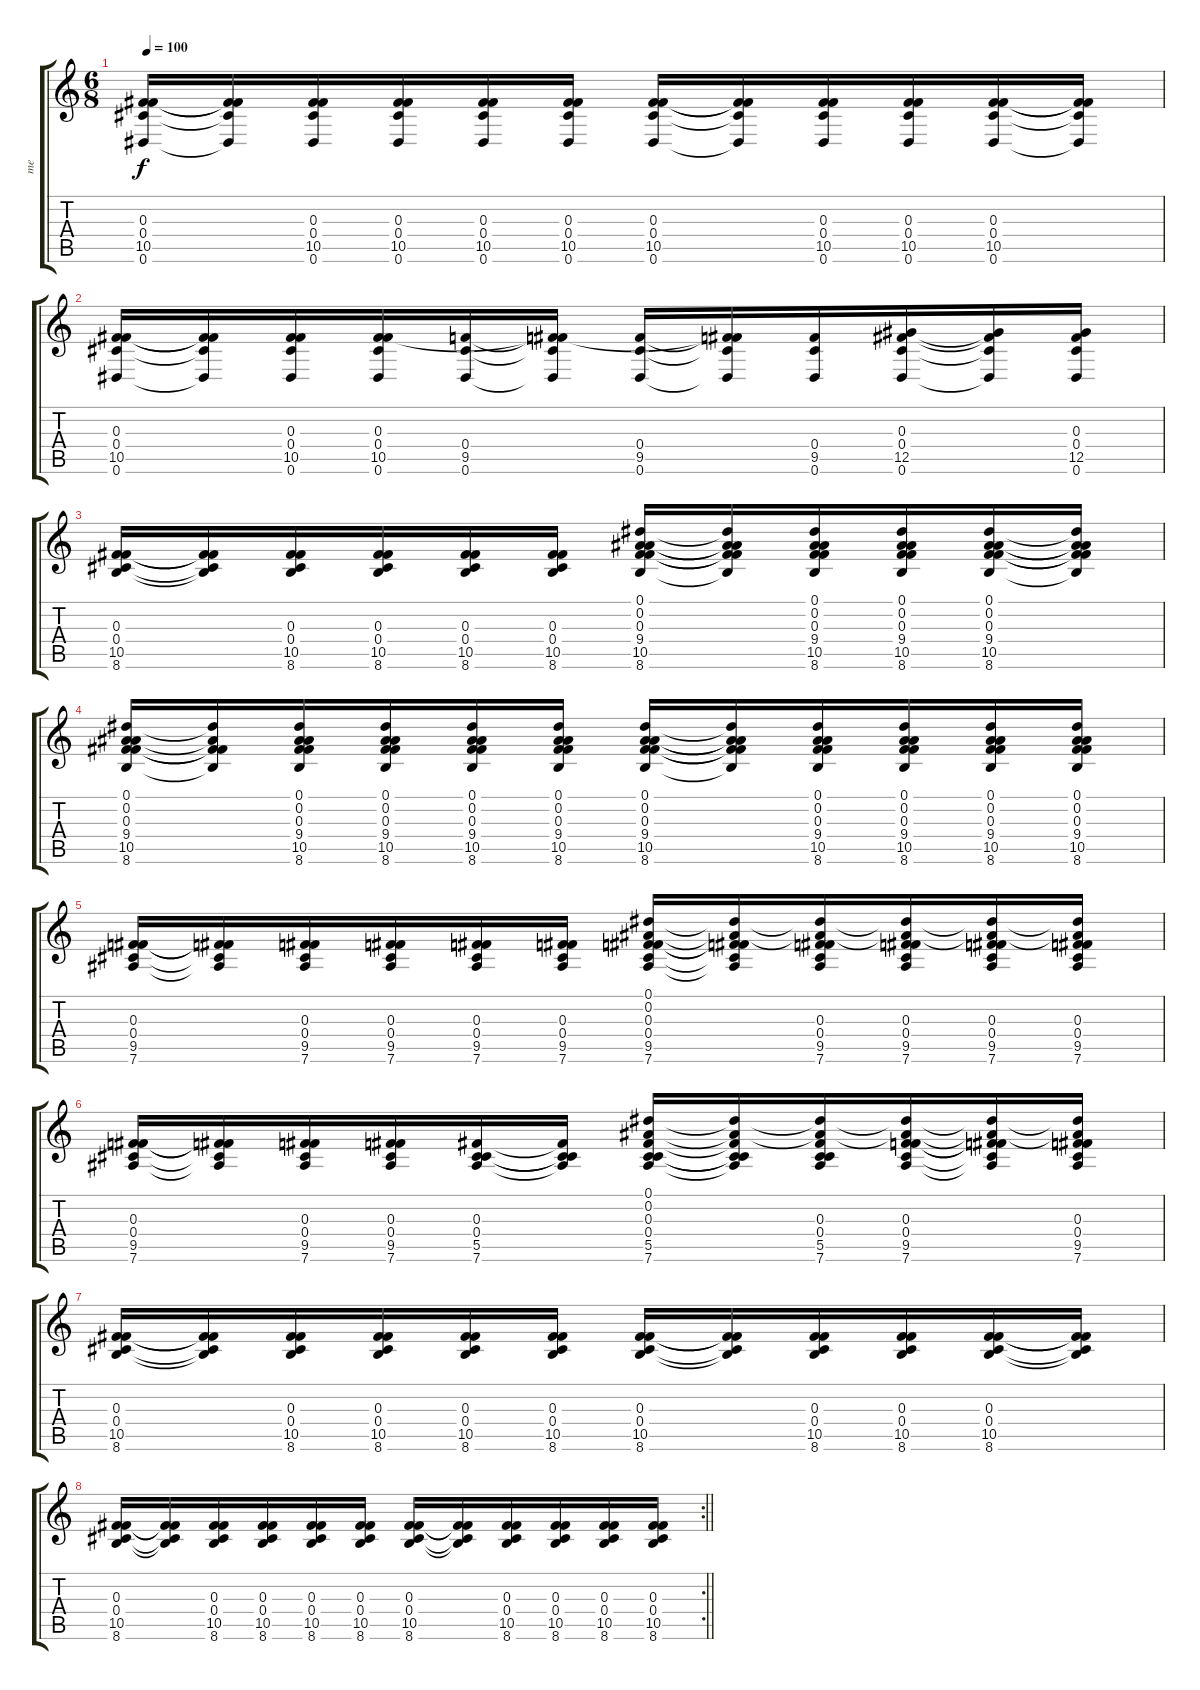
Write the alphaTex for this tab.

\track ("me" "me") {instrument electricguitarjazz}
\staff {score tabs}
\tuning (Eb4 Bb3 Gb3 Db3 Ab2 Eb2) {hide}
\ts (6 8)
\tempo 100
\clef g2
\ks c
(0.3 0.4 10.5 0.6).16{dy f} (0.3{t} 0.4{t} 10.5{t} 0.6{t}).16 (0.3 0.4 10.5 0.6).16 (0.3 0.4 10.5 0.6).16 (0.3 0.4 10.5 0.6).16 (0.3 0.4 10.5 0.6).16 (0.3 0.4 10.5 0.6).16 (0.3{t} 0.4{t} 10.5{t} 0.6{t}).16 (0.3 0.4 10.5 0.6).16 (0.3 0.4 10.5 0.6).16 (0.3 0.4 10.5 0.6).16 (0.3{t} 0.4{t} 10.5{t} 0.6{t}).16 |
(0.3 0.4 10.5 0.6).16 (0.3{t} 0.4{t} 10.5{t} 0.6{t}).16 (0.3 0.4 10.5 0.6).16 (0.3 0.4 10.5 0.6).16 (0.4 9.5 0.6).16 (0.3{t} 0.4{t} 9.5{t} 0.6{t}).16 (0.4 9.5 0.6).16 (0.3{t} 0.4{t} 9.5{t} 0.6{t}).16 (0.4 9.5 0.6).16 (0.3 0.4 12.5 0.6).16 (0.3{t} 0.4{t} 12.5{t} 0.6{t}).16 (0.3 0.4 12.5 0.6).16 |
(0.3 0.4 10.5 8.6).16 (0.3{t} 0.4{t} 10.5{t} 8.6{t}).16 (0.3 0.4 10.5 8.6).16 (0.3 0.4 10.5 8.6).16 (0.3 0.4 10.5 8.6).16 (0.3 0.4 10.5 8.6).16 (0.1 0.2 0.3 9.4 10.5 8.6).16 (0.1{t} 0.2{t} 0.3{t} 9.4{t} 10.5{t} 8.6{t}).16 (0.1 0.2 0.3 9.4 10.5 8.6).16 (0.1 0.2 0.3 9.4 10.5 8.6).16 (0.1 0.2 0.3 9.4 10.5 8.6).16 (0.1{t} 0.2{t} 0.3{t} 9.4{t} 10.5{t} 8.6{t}).16 |
(0.1 0.2 0.3 9.4 10.5 8.6).16 (0.1{t} 0.2{t} 0.3{t} 10.5{t} 8.6{t}).16 (0.1 0.2 0.3 9.4 10.5 8.6).16 (0.1 0.2 0.3 9.4 10.5 8.6).16 (0.1 0.2 0.3 9.4 10.5 8.6).16 (0.1 0.2 0.3 9.4 10.5 8.6).16 (0.1 0.2 0.3 9.4 10.5 8.6).16 (0.1{t} 0.2{t} 0.3{t} 9.4{t} 10.5{t} 8.6{t}).16 (0.1 0.2 0.3 9.4 10.5 8.6).16 (0.1 0.2 0.3 9.4 10.5 8.6).16 (0.1 0.2 0.3 9.4 10.5 8.6).16 (0.1 0.2 0.3 9.4 10.5 8.6).16 |
(0.3 0.4 9.5 7.6).16 (0.3{t} 0.4{t} 9.5{t} 7.6{t}).16 (0.3 0.4 9.5 7.6).16 (0.3 0.4 9.5 7.6).16 (0.3 0.4 9.5 7.6).16 (0.3 0.4 9.5 7.6).16 (0.1 0.2 0.3 0.4 9.5 7.6).16 (0.1{t} 0.2{t} 0.3{t} 0.4{t} 9.5{t} 7.6{t}).16 (0.1{t} 0.2{t} 0.3 0.4 9.5 7.6).16 (0.1{t} 0.2{t} 0.3 0.4 9.5 7.6).16 (0.1{t} 0.2{t} 0.3 0.4 9.5 7.6).16 (0.1{t} 0.2{t} 0.3 0.4 9.5 7.6).16 |
(0.3 0.4 9.5 7.6).16 (0.3{t} 0.4{t} 9.5{t} 7.6{t}).16 (0.3 0.4 9.5 7.6).16 (0.3 0.4 9.5 7.6).16 (0.3 0.4 5.5 7.6).16 (0.3{t} 0.4{t} 5.5{t} 7.6{t}).16 (0.1 0.2 0.3 0.4 5.5 7.6).16 (0.1{t} 0.2{t} 0.3{t} 0.4{t} 5.5{t} 7.6{t}).16 (0.1{t} 0.2{t} 0.3 0.4 5.5 7.6).16 (0.1{t} 0.2{t} 0.3 0.4 9.5 7.6).16 (0.1{t} 0.2{t} 0.3{t} 0.4{t} 9.5{t} 7.6{t}).16 (0.1{t} 0.2{t} 0.3 0.4 9.5 7.6).16 |
(0.3 0.4 10.5 8.6).16 (0.3{t} 0.4{t} 10.5{t} 8.6{t}).16 (0.3 0.4 10.5 8.6).16 (0.3 0.4 10.5 8.6).16 (0.3 0.4 10.5 8.6).16 (0.3 0.4 10.5 8.6).16 (0.3 0.4 10.5 8.6).16 (0.3{t} 0.4{t} 10.5{t} 8.6{t}).16 (0.3 0.4 10.5 8.6).16 (0.3 0.4 10.5 8.6).16 (0.3 0.4 10.5 8.6).16 (0.3{t} 0.4{t} 10.5{t} 8.6{t}).16 |
\rc 2
\barLineRight lightlight
(0.3 0.4 10.5 8.6).16 (0.3{t} 0.4{t} 10.5{t} 8.6{t}).16 (0.3 0.4 10.5 8.6).16 (0.3 0.4 10.5 8.6).16 (0.3 0.4 10.5 8.6).16 (0.3 0.4 10.5 8.6).16 (0.3 0.4 10.5 8.6).16 (0.3{t} 0.4{t} 10.5{t} 8.6{t}).16 (0.3 0.4 10.5 8.6).16 (0.3 0.4 10.5 8.6).16 (0.3 0.4 10.5 8.6).16 (0.3 0.4 10.5 8.6).16
